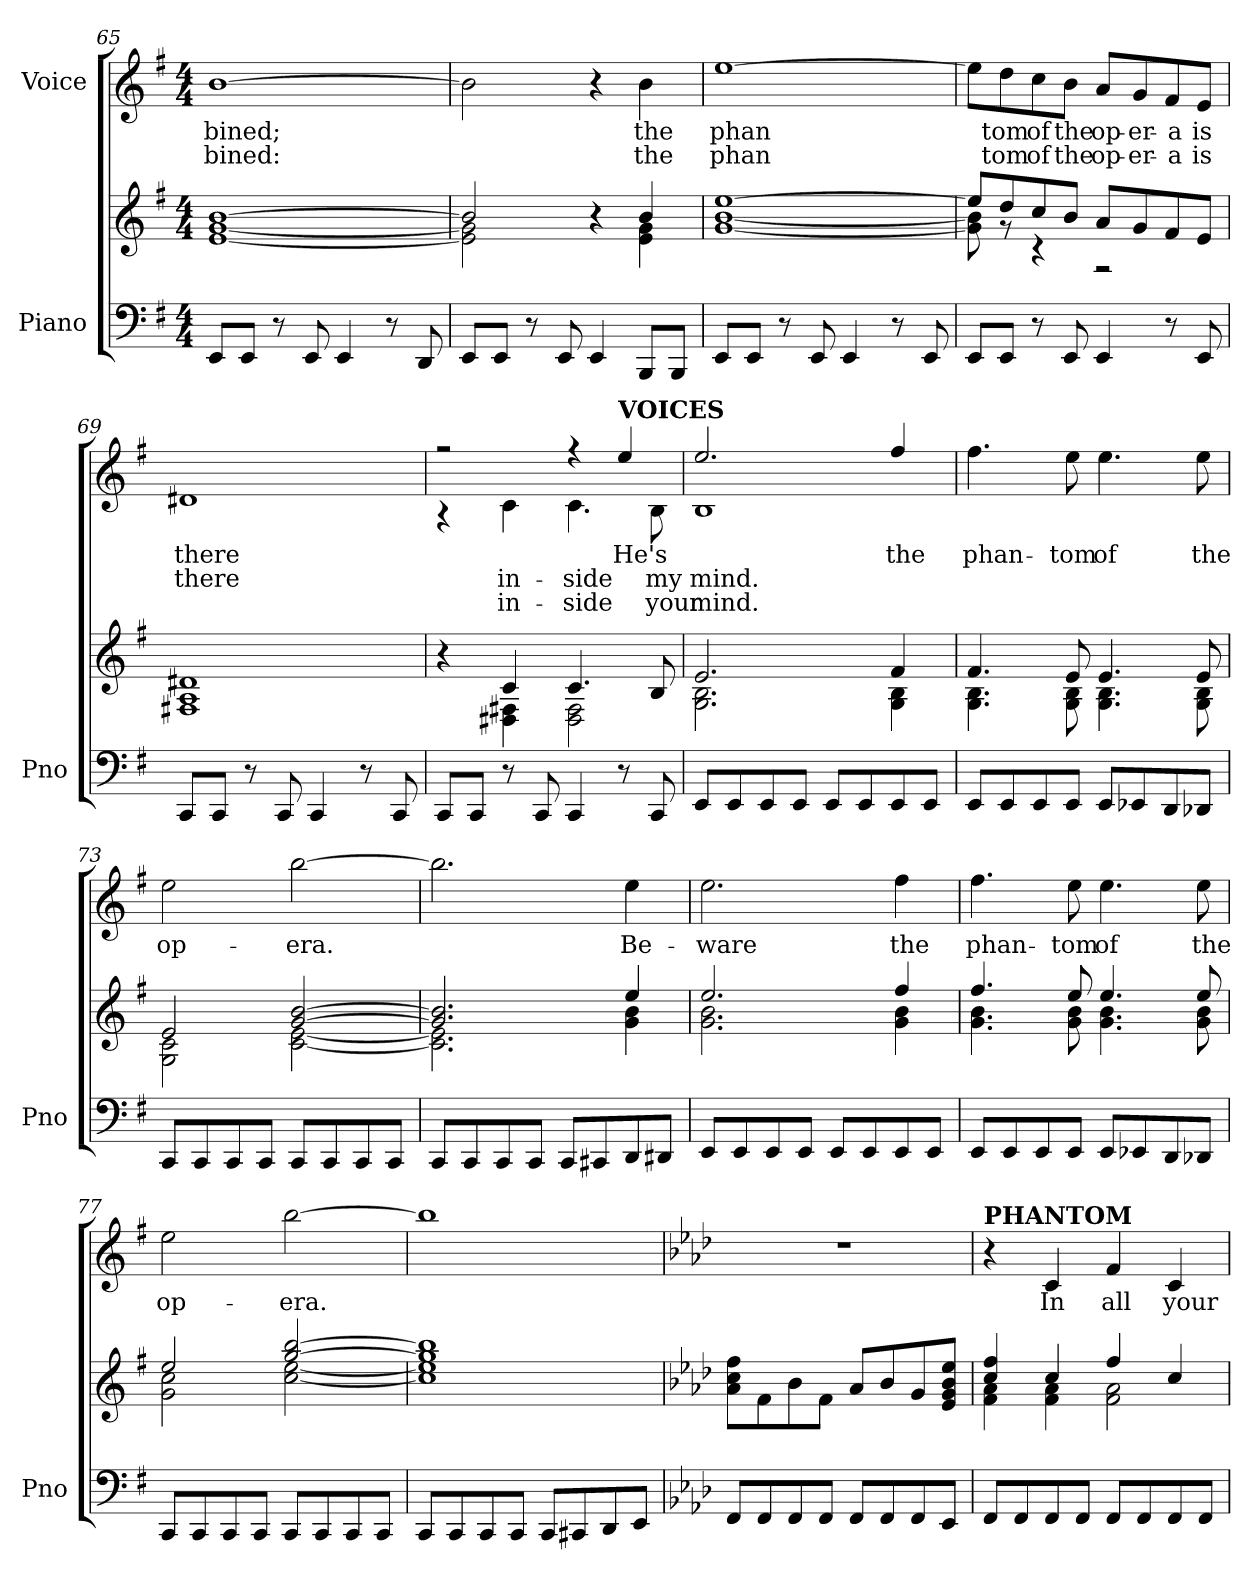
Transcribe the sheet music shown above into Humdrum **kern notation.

**kern	**kern	**kern	**text	**text	**text
*part2	*part2	*part1	*part1	*part1	*part1
*staff3	*staff2	*staff1	*staff1	*staff1	*staff1
*I"Piano	*	*I"Voice	*	*	*
*I'Pno	*	*	*	*	*
*clefF4	*clefG2	*clefG2	*	*	*
*k[f#]	*k[f#]	*k[f#]	*	*	*
*M4/4	*M4/4	*M4/4	*	*	*
=65	=65	=65	=65	=65	=65
*	*^	*	*	*	*
!	!	!	!	!LO:LY:b	!LO:LY:b	!
8EE/L	[1b	[1e [1g	[1b	-bined;	-bined:	.
8EE/J	.	.	.	.	.	.
8r	.	.	.	.	.	.
8EE/	.	.	.	.	.	.
4EE/	.	.	.	.	.	.
8r	.	.	.	.	.	.
8DD/	.	.	.	.	.	.
=66	=66	=66	=66	=66	=66	=66
8EE/L	2b/]	2e\] 2g\]	2b\]	.	.	.
8EE/J	.	.	.	.	.	.
8r	.	.	.	.	.	.
8EE/	.	.	.	.	.	.
4EE/	4r	4ryy	4r	.	.	.
!	!	!	!	!LO:LY:b	!LO:LY:b	!
8BBB/L	4b/	4e\ 4g\	4b\	the	the	.
8BBB/J	.	.	.	.	.	.
=67	=67	=67	=67	=67	=67	=67
!	!	!	!	!LO:LY:b	!LO:LY:b	!
8EE/L	[1ee	[1g [1b	[1ee	phan	phan	.
8EE/J	.	.	.	.	.	.
8r	.	.	.	.	.	.
8EE/	.	.	.	.	.	.
4EE/	.	.	.	.	.	.
8r	.	.	.	.	.	.
8EE/	.	.	.	.	.	.
!!LO:LB:g=z
=68	=68	=68	=68	=68	=68	=68
8EE/L	8ee/L]	8g\] 8b\]	8ee\L]	.	.	.
!	!	!	!	!LO:LY:b	!LO:LY:b	!
8EE/J	8dd/	8r	8dd\	tom	tom	.
!	!	!	!	!LO:LY:b	!LO:LY:b	!
8r	8cc/	4r	8cc\	of	of	.
!	!	!	!	!LO:LY:b	!LO:LY:b	!
8EE/	8b/J	.	8b\J	the	the	.
!	!	!	!	!LO:LY:b	!LO:LY:b	!
4EE/	8a/L	2r	8a/L	op-	op-	.
!	!	!	!	!LO:LY:b	!LO:LY:b	!
.	8g/	.	8g/	-er-	-er-	.
!	!	!	!	!LO:LY:b	!LO:LY:b	!
8r	8f#/	.	8f#/	-a	-a	.
!	!	!	!	!LO:LY:b	!LO:LY:b	!
8EE/	8e/J	.	8e/J	is	is	.
=69	=69	=69	=69	=69	=69	=69
!	!	!	!	!LO:LY:b	!LO:LY:b	!
8CC/L	1d#X	1F#X 1A	1d#X	there	there	.
8CC/J	.	.	.	.	.	.
8r	.	.	.	.	.	.
8CC/	.	.	.	.	.	.
4CC/	.	.	.	.	.	.
8r	.	.	.	.	.	.
8CC/	.	.	.	.	.	.
=70	=70	=70	=70	=70	=70	=70
*	*	*	*^	*	*	*
8CC/L	4r	4ryy	2r	4r	.	.	.
8CC/J	.	.	.	.	.	.	.
!	!	!	!	!	!	!LO:LY:b	!LO:LY:b
8r	4c/	4D#X\ 4F#X\	.	4c\	.	in-	in-
8CC/	.	.	.	.	.	.	.
!	!	!	!	!	!	!LO:LY:b	!LO:LY:b
4CC/	4.c/	2D#\ 2F#\	4r	4.c\	.	-side	-side
!	!	!	!LO:TX:a:B:t=VOICES	!	!	!	!
!	!	!	!	!	!LO:LY:b	!	!
8r	.	.	4ee/	.	He's	.	.
!	!	!	!	!	!	!LO:LY:b	!LO:LY:b
8CC/	8B/	.	.	8B\	.	my	your
=71	=71	=71	=71	=71	=71	=71	=71
!	!	!	!	!	!LO:LY:b	!	!
!	!	!	!	!	!	!LO:LY:b	!LO:LY:b
8EE/L	2.e/	2.G\ 2.B\	2.ee/	1B	.	mind.	mind.
8EE/	.	.	.	.	.	.	.
8EE/	.	.	.	.	.	.	.
8EE/J	.	.	.	.	.	.	.
8EE/L	.	.	.	.	.	.	.
8EE/	.	.	.	.	.	.	.
!	!	!	!	!	!LO:LY:b	!	!
8EE/	4f#/	4G\ 4B\	4ff#/	.	the	.	.
8EE/J	.	.	.	.	.	.	.
*	*	*	*v	*v	*	*	*
!!LO:LB:g=z
=72	=72	=72	=72	=72	=72	=72
!	!	!	!	!LO:LY:b	!	!
8EE/L	4.f#/	4.G\ 4.B\	4.ff#\	phan-	.	.
8EE/	.	.	.	.	.	.
8EE/	.	.	.	.	.	.
!	!	!	!	!LO:LY:b	!	!
8EE/J	8e/	8G\ 8B\	8ee\	-tom	.	.
!	!	!	!	!LO:LY:b	!	!
8EE/L	4.e/	4.G\ 4.B\	4.ee\	of	.	.
8EE-X/	.	.	.	.	.	.
8DD/	.	.	.	.	.	.
!	!	!	!	!LO:LY:b	!	!
8DD-X/J	8e/	8G\ 8B\	8ee\	the	.	.
=73	=73	=73	=73	=73	=73	=73
!	!	!	!	!LO:LY:b	!	!
8CC/L	2e/	2G\ 2c\	2ee\	op-	.	.
8CC/	.	.	.	.	.	.
8CC/	.	.	.	.	.	.
8CC/J	.	.	.	.	.	.
!	!	!	!	!LO:LY:b	!	!
8CC/L	[2g/ [2b/	[2c\ [2e\	[2bb\	-era.	.	.
8CC/	.	.	.	.	.	.
8CC/	.	.	.	.	.	.
8CC/J	.	.	.	.	.	.
=74	=74	=74	=74	=74	=74	=74
8CC/L	2.g/] 2.b/]	2.c\] 2.e\]	2.bb\]	.	.	.
8CC/	.	.	.	.	.	.
8CC/	.	.	.	.	.	.
8CC/J	.	.	.	.	.	.
8CC/L	.	.	.	.	.	.
8CC#X/	.	.	.	.	.	.
!	!	!	!	!LO:LY:b	!	!
8DD/	4ee/	4g\ 4b\	4ee\	Be-	.	.
8DD#X/J	.	.	.	.	.	.
!!LO:PB:g=z
=75	=75	=75	=75	=75	=75	=75
!	!	!	!	!LO:LY:b	!	!
8EE/L	2.ee/	2.g\ 2.b\	2.ee\	-ware	.	.
8EE/	.	.	.	.	.	.
8EE/	.	.	.	.	.	.
8EE/J	.	.	.	.	.	.
8EE/L	.	.	.	.	.	.
8EE/	.	.	.	.	.	.
!	!	!	!	!LO:LY:b	!	!
8EE/	4ff#/	4g\ 4b\	4ff#\	the	.	.
8EE/J	.	.	.	.	.	.
=76	=76	=76	=76	=76	=76	=76
!	!	!	!	!LO:LY:b	!	!
8EE/L	4.ff#/	4.g\ 4.b\	4.ff#\	phan-	.	.
8EE/	.	.	.	.	.	.
8EE/	.	.	.	.	.	.
!	!	!	!	!LO:LY:b	!	!
8EE/J	8ee/	8g\ 8b\	8ee\	-tom	.	.
!	!	!	!	!LO:LY:b	!	!
8EE/L	4.ee/	4.g\ 4.b\	4.ee\	of	.	.
8EE-X/	.	.	.	.	.	.
8DD/	.	.	.	.	.	.
!	!	!	!	!LO:LY:b	!	!
8DD-X/J	8ee/	8g\ 8b\	8ee\	the	.	.
=77	=77	=77	=77	=77	=77	=77
!	!	!	!	!LO:LY:b	!	!
8CC/L	2ee/	2g\ 2cc\	2ee\	op-	.	.
8CC/	.	.	.	.	.	.
8CC/	.	.	.	.	.	.
8CC/J	.	.	.	.	.	.
!	!	!	!	!LO:LY:b	!	!
8CC/L	[2gg/ [2bb/	[2cc\ [2ee\	[2bb\	-era.	.	.
8CC/	.	.	.	.	.	.
8CC/	.	.	.	.	.	.
8CC/J	.	.	.	.	.	.
!!LO:LB:g=z
=78	=78	=78	=78	=78	=78	=78
8CC/L	1gg] 1bb]	1cc] 1ee]	1bb]	.	.	.
8CC/	.	.	.	.	.	.
8CC/	.	.	.	.	.	.
8CC/J	.	.	.	.	.	.
8CC/L	.	.	.	.	.	.
8CC#X/	.	.	.	.	.	.
8DD/	.	.	.	.	.	.
8EE/J	.	.	.	.	.	.
*	*v	*v	*	*	*	*
=79	=79	=79	=79	=79	=79
*k[b-e-a-d-]	*k[b-e-a-d-]	*k[b-e-a-d-]	*	*	*
8FF/L	8a-\ 8cc\ 8ff\L	1r	.	.	.
8FF/	8f\	.	.	.	.
8FF/	8b-\	.	.	.	.
8FF/J	8f\J	.	.	.	.
8FF/L	8a-/L	.	.	.	.
8FF/	8b-/	.	.	.	.
8FF/	8g/	.	.	.	.
8EE-/J	8e-/ 8g/ 8b-/ 8ee-/J	.	.	.	.
=80	=80	=80	=80	=80	=80
*	*^	*	*	*	*
!	!	!	!LO:TX:B:t=PHANTOM	!	!	!
8FF/L	4cc/ 4ff/	4f\ 4a-\	4r	.	.	.
8FF/	.	.	.	.	.	.
!	!	!	!	!LO:LY:b	!	!
8FF/	4cc/	4f\ 4a-\	4c/	In	.	.
8FF/J	.	.	.	.	.	.
!	!	!	!	!LO:LY:b	!	!
8FF/L	4ff/	2f\ 2a-\	4f/	all	.	.
8FF/	.	.	.	.	.	.
!	!	!	!	!LO:LY:b	!	!
8FF/	4cc/	.	4c/	your	.	.
8FF/J	.	.	.	.	.	.
*	*v	*v	*	*	*	*
=	=	=	=	=	=
*-	*-	*-	*-	*-	*-
